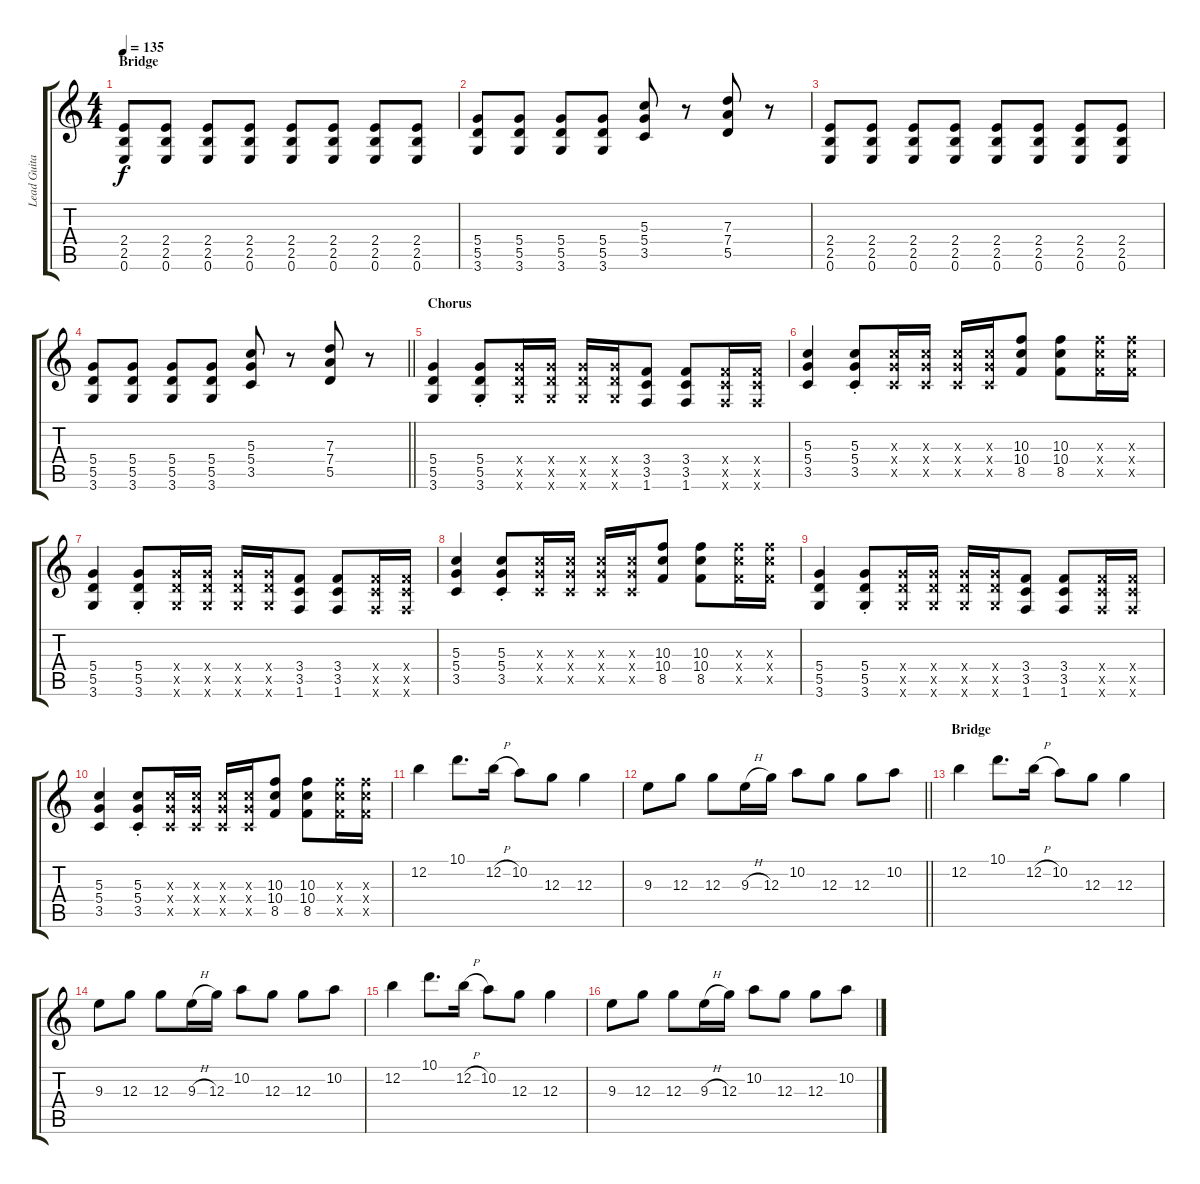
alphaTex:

\track ("Lead Guitar" "Lead Guita") {instrument distortionguitar}
\staff {score tabs}
\tuning (E4 B3 G3 D3 A2 E2) {hide}
\ts (4 4)
\section ("" "Bridge")
\tempo 135
\clef g2
\ks c
(2.4 2.5 0.6).8{dy f instrument distortionguitar} (2.4 2.5 0.6).8 (2.4 2.5 0.6).8 (2.4 2.5 0.6).8 (2.4 2.5 0.6).8 (2.4 2.5 0.6).8 (2.4 2.5 0.6).8 (2.4 2.5 0.6).8 |
(5.4 5.5 3.6).8 (5.4 5.5 3.6).8 (5.4 5.5 3.6).8 (5.4 5.5 3.6).8 (5.3 5.4 3.5).8 r.8 (7.3 7.4 5.5).8 r.8 |
(2.4 2.5 0.6).8 (2.4 2.5 0.6).8 (2.4 2.5 0.6).8 (2.4 2.5 0.6).8 (2.4 2.5 0.6).8 (2.4 2.5 0.6).8 (2.4 2.5 0.6).8 (2.4 2.5 0.6).8 |
\barLineRight lightlight
(5.4 5.5 3.6).8 (5.4 5.5 3.6).8 (5.4 5.5 3.6).8 (5.4 5.5 3.6).8 (5.3 5.4 3.5).8 r.8 (7.3 7.4 5.5).8 r.8 |
\section ("" "Chorus")
(5.4 5.5 3.6).4 (5.4{st} 5.5 3.6).8 (5.4{x} 5.5{x} 3.6{x}).16 (5.4{x} 5.5{x} 3.6{x}).16 (5.4{x} 5.5{x} 3.6{x}).16 (5.4{x} 5.5{x} 3.6{x}).16 (3.4 3.5 1.6).8 (3.4 3.5 1.6).8 (3.4{x} 3.5{x} 1.6{x}).16 (3.4{x} 3.5{x} 1.6{x}).16 |
(5.3 5.4 3.5).4 (5.3 5.4 3.5{st}).8 (5.3{x} 5.4{x} 3.5{x}).16 (5.3{x} 5.4{x} 3.5{x}).16 (5.3{x} 5.4{x} 3.5{x}).16 (5.3{x} 5.4{x} 3.5{x}).16 (10.3 10.4 8.5).8 (10.3 10.4 8.5).8 (10.3{x} 10.4{x} 8.5{x}).16 (10.3{x} 10.4{x} 8.5{x}).16 |
(5.4 5.5 3.6).4 (5.4{st} 5.5 3.6).8 (5.4{x} 5.5{x} 3.6{x}).16 (5.4{x} 5.5{x} 3.6{x}).16 (5.4{x} 5.5{x} 3.6{x}).16 (5.4{x} 5.5{x} 3.6{x}).16 (3.4 3.5 1.6).8 (3.4 3.5 1.6).8 (3.4{x} 3.5{x} 1.6{x}).16 (3.4{x} 3.5{x} 1.6{x}).16 |
(5.3 5.4 3.5).4 (5.3 5.4 3.5{st}).8 (5.3{x} 5.4{x} 3.5{x}).16 (5.3{x} 5.4{x} 3.5{x}).16 (5.3{x} 5.4{x} 3.5{x}).16 (5.3{x} 5.4{x} 3.5{x}).16 (10.3 10.4 8.5).8 (10.3 10.4 8.5).8 (10.3{x} 10.4{x} 8.5{x}).16 (10.3{x} 10.4{x} 8.5{x}).16 |
(5.4 5.5 3.6).4 (5.4{st} 5.5 3.6).8 (5.4{x} 5.5{x} 3.6{x}).16 (5.4{x} 5.5{x} 3.6{x}).16 (5.4{x} 5.5{x} 3.6{x}).16 (5.4{x} 5.5{x} 3.6{x}).16 (3.4 3.5 1.6).8 (3.4 3.5 1.6).8 (3.4{x} 3.5{x} 1.6{x}).16 (3.4{x} 3.5{x} 1.6{x}).16 |
(5.3 5.4 3.5).4 (5.3 5.4 3.5{st}).8 (5.3{x} 5.4{x} 3.5{x}).16 (5.3{x} 5.4{x} 3.5{x}).16 (5.3{x} 5.4{x} 3.5{x}).16 (5.3{x} 5.4{x} 3.5{x}).16 (10.3 10.4 8.5).8 (10.3 10.4 8.5).8 (10.3{x} 10.4{x} 8.5{x}).16 (10.3{x} 10.4{x} 8.5{x}).16 |
12.2.4 10.1.8{d} 12.2{h}.16 10.2.8 12.3.8 12.3.4 |
\barLineRight lightlight
9.3.8 12.3.8 12.3.8 9.3{h}.16 12.3.16 10.2.8 12.3.8 12.3.8 10.2.8 |
\section ("" "Bridge")
12.2.4 10.1.8{d} 12.2{h}.16 10.2.8 12.3.8 12.3.4 |
9.3.8 12.3.8 12.3.8 9.3{h}.16 12.3.16 10.2.8 12.3.8 12.3.8 10.2.8 |
12.2.4 10.1.8{d} 12.2{h}.16 10.2.8 12.3.8 12.3.4 |
9.3.8 12.3.8 12.3.8 9.3{h}.16 12.3.16 10.2.8 12.3.8 12.3.8 10.2.8
